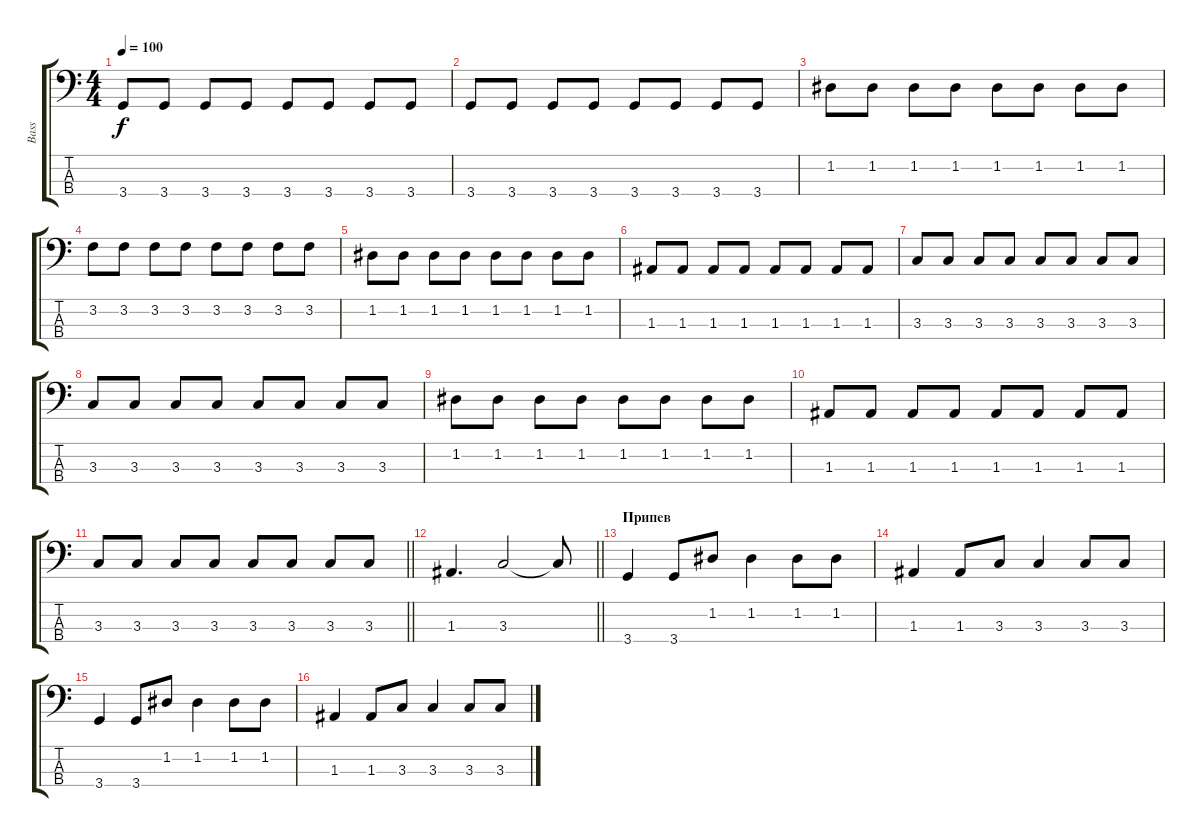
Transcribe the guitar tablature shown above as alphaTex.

\track ("Bass" "Bass") {instrument electricbassfinger}
\staff {score tabs}
\tuning (G2 D2 A1 E1) {hide}
\ts (4 4)
\tempo 100
\clef f4
\ks c
3.4.8{dy f} 3.4.8 3.4.8 3.4.8 3.4.8 3.4.8 3.4.8 3.4.8 |
3.4.8 3.4.8 3.4.8 3.4.8 3.4.8 3.4.8 3.4.8 3.4.8 |
1.2.8 1.2.8 1.2.8 1.2.8 1.2.8 1.2.8 1.2.8 1.2.8 |
3.2.8 3.2.8 3.2.8 3.2.8 3.2.8 3.2.8 3.2.8 3.2.8 |
1.2.8 1.2.8 1.2.8 1.2.8 1.2.8 1.2.8 1.2.8 1.2.8 |
1.3.8 1.3.8 1.3.8 1.3.8 1.3.8 1.3.8 1.3.8 1.3.8 |
3.3.8 3.3.8 3.3.8 3.3.8 3.3.8 3.3.8 3.3.8 3.3.8 |
3.3.8 3.3.8 3.3.8 3.3.8 3.3.8 3.3.8 3.3.8 3.3.8 |
1.2.8 1.2.8 1.2.8 1.2.8 1.2.8 1.2.8 1.2.8 1.2.8 |
1.3.8 1.3.8 1.3.8 1.3.8 1.3.8 1.3.8 1.3.8 1.3.8 |
\barLineRight lightlight
3.3.8 3.3.8 3.3.8 3.3.8 3.3.8 3.3.8 3.3.8 3.3.8 |
\barLineRight lightlight
1.3.4{d} 3.3.2 3.3{t}.8 |
\section ("" "Припев")
3.4.4 3.4.8 1.2.8 1.2.4 1.2.8 1.2.8 |
1.3.4 1.3.8 3.3.8 3.3.4 3.3.8 3.3.8 |
3.4.4 3.4.8 1.2.8 1.2.4 1.2.8 1.2.8 |
1.3.4 1.3.8 3.3.8 3.3.4 3.3.8 3.3.8
